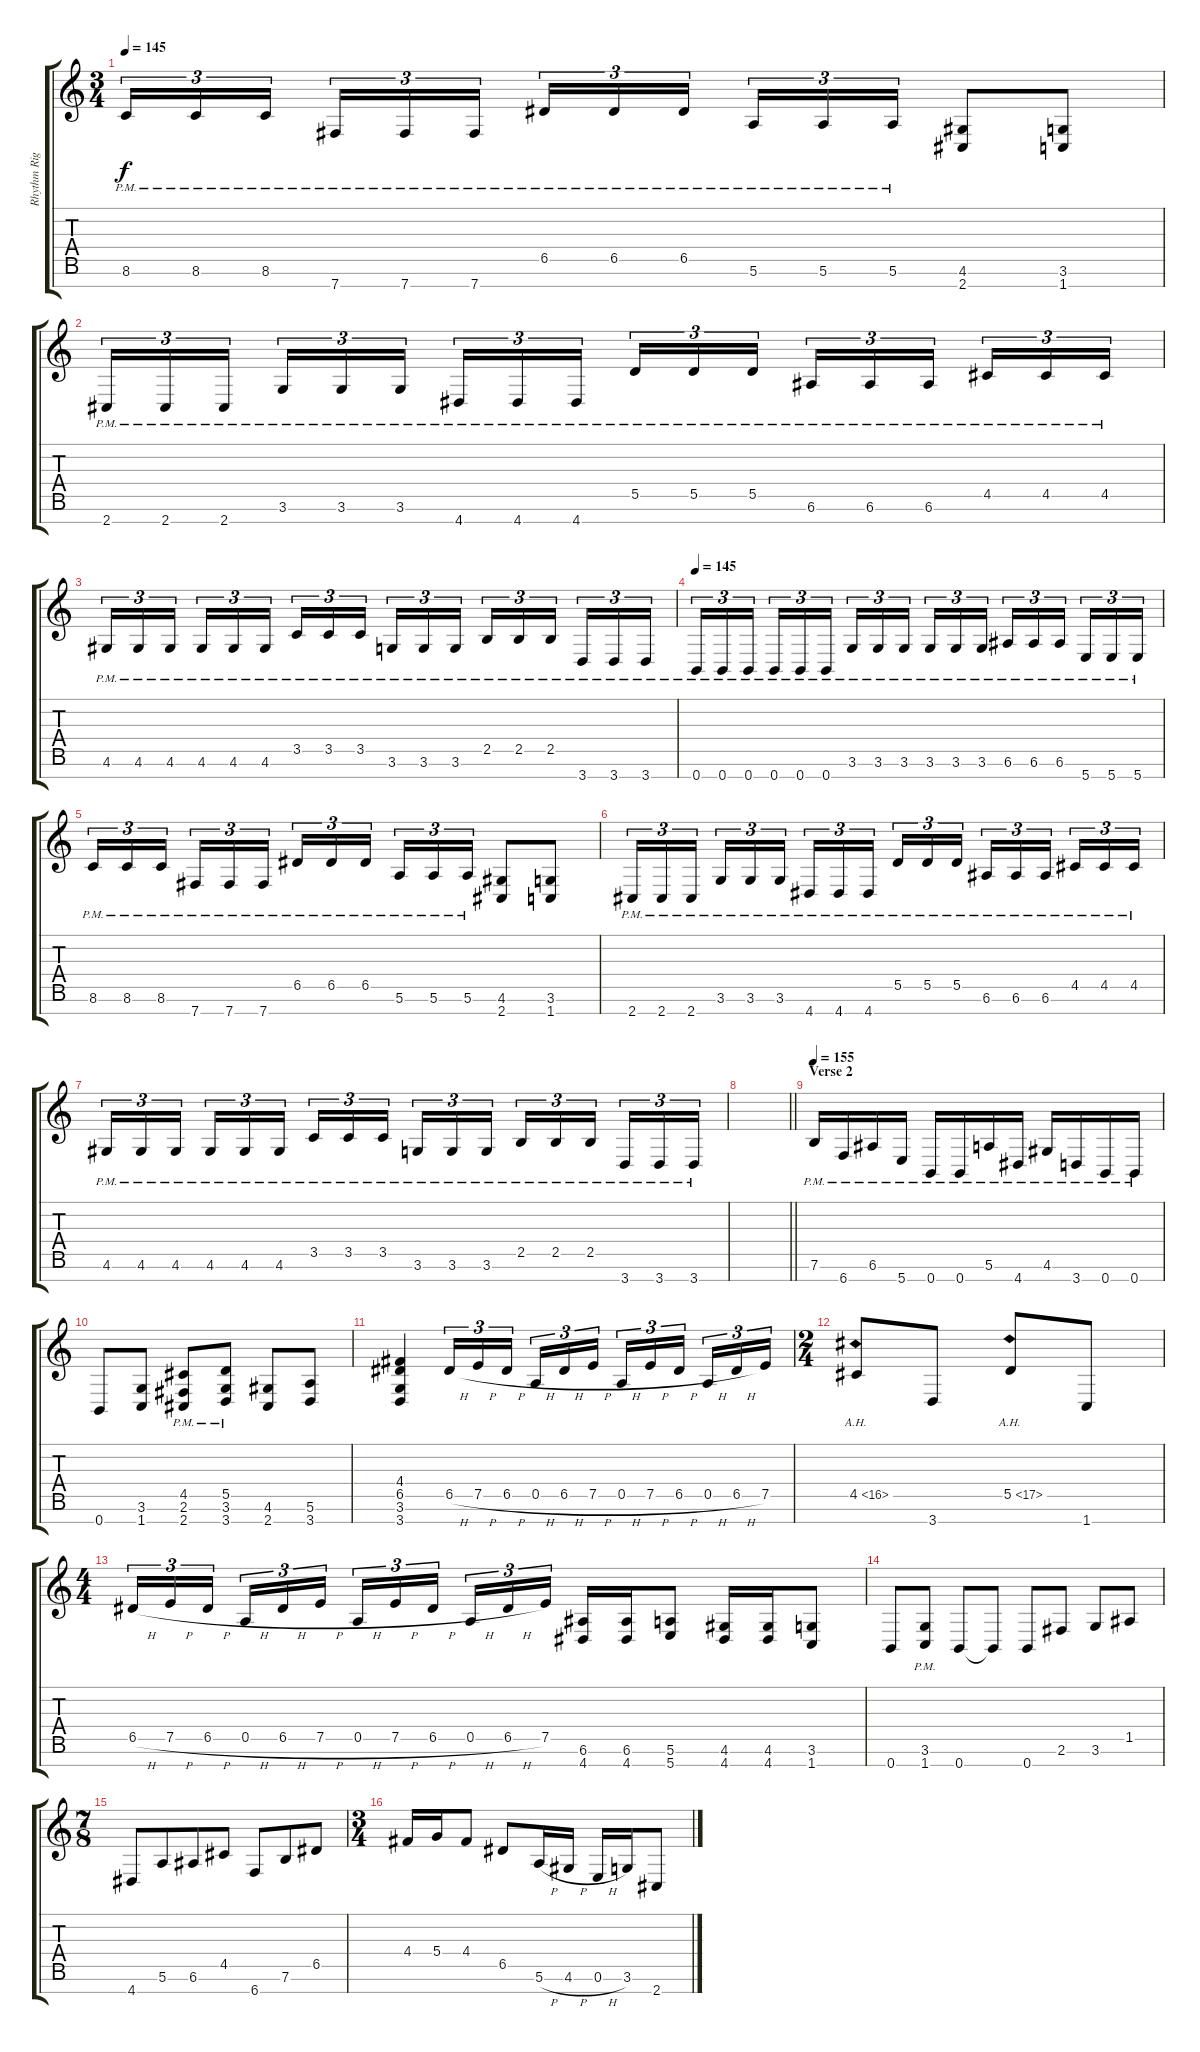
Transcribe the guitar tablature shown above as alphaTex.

\track ("Rhythm Right" "Rhythm Rig") {instrument overdrivenguitar}
\staff {score tabs}
\tuning (E4 B3 G3 D3 A2 E2 B1) {hide}
\ts (3 4)
\tempo 145
\clef g2
\ks c
8.6{pm}.16{tu (3 2) dy f} 8.6{pm}.16{tu (3 2)} 8.6{pm}.16{tu (3 2)} 7.7{pm}.16{tu (3 2)} 7.7{pm}.16{tu (3 2)} 7.7{pm}.16{tu (3 2)} 6.5{pm}.16{tu (3 2)} 6.5{pm}.16{tu (3 2)} 6.5{pm}.16{tu (3 2)} 5.6{pm}.16{tu (3 2)} 5.6{pm}.16{tu (3 2)} 5.6{pm}.16{tu (3 2)} (4.6 2.7).8 (3.6 1.7).8 |
2.7{pm}.16{tu (3 2)} 2.7{pm}.16{tu (3 2)} 2.7{pm}.16{tu (3 2)} 3.6{pm}.16{tu (3 2)} 3.6{pm}.16{tu (3 2)} 3.6{pm}.16{tu (3 2)} 4.7{pm}.16{tu (3 2)} 4.7{pm}.16{tu (3 2)} 4.7{pm}.16{tu (3 2)} 5.5{pm}.16{tu (3 2)} 5.5{pm}.16{tu (3 2)} 5.5{pm}.16{tu (3 2)} 6.6{pm}.16{tu (3 2)} 6.6{pm}.16{tu (3 2)} 6.6{pm}.16{tu (3 2)} 4.5{pm}.16{tu (3 2)} 4.5{pm}.16{tu (3 2)} 4.5{pm}.16{tu (3 2)} |
4.6{pm}.16{tu (3 2)} 4.6{pm}.16{tu (3 2)} 4.6{pm}.16{tu (3 2)} 4.6{pm}.16{tu (3 2)} 4.6{pm}.16{tu (3 2)} 4.6{pm}.16{tu (3 2)} 3.5{pm}.16{tu (3 2)} 3.5{pm}.16{tu (3 2)} 3.5{pm}.16{tu (3 2)} 3.6{pm}.16{tu (3 2)} 3.6{pm}.16{tu (3 2)} 3.6{pm}.16{tu (3 2)} 2.5{pm}.16{tu (3 2)} 2.5{pm}.16{tu (3 2)} 2.5{pm}.16{tu (3 2)} 3.7{pm}.16{tu (3 2)} 3.7{pm}.16{tu (3 2)} 3.7{pm}.16{tu (3 2)} |
\tempo 145
0.7{pm}.16{tu (3 2)} 0.7{pm}.16{tu (3 2)} 0.7{pm}.16{tu (3 2)} 0.7{pm}.16{tu (3 2)} 0.7{pm}.16{tu (3 2)} 0.7{pm}.16{tu (3 2)} 3.6{pm}.16{tu (3 2)} 3.6{pm}.16{tu (3 2)} 3.6{pm}.16{tu (3 2)} 3.6{pm}.16{tu (3 2)} 3.6{pm}.16{tu (3 2)} 3.6{pm}.16{tu (3 2)} 6.6{pm}.16{tu (3 2)} 6.6{pm}.16{tu (3 2)} 6.6{pm}.16{tu (3 2)} 5.7{pm}.16{tu (3 2)} 5.7{pm}.16{tu (3 2)} 5.7{pm}.16{tu (3 2)} |
8.6{pm}.16{tu (3 2)} 8.6{pm}.16{tu (3 2)} 8.6{pm}.16{tu (3 2)} 7.7{pm}.16{tu (3 2)} 7.7{pm}.16{tu (3 2)} 7.7{pm}.16{tu (3 2)} 6.5{pm}.16{tu (3 2)} 6.5{pm}.16{tu (3 2)} 6.5{pm}.16{tu (3 2)} 5.6{pm}.16{tu (3 2)} 5.6{pm}.16{tu (3 2)} 5.6{pm}.16{tu (3 2)} (4.6 2.7).8 (3.6 1.7).8 |
2.7{pm}.16{tu (3 2)} 2.7{pm}.16{tu (3 2)} 2.7{pm}.16{tu (3 2)} 3.6{pm}.16{tu (3 2)} 3.6{pm}.16{tu (3 2)} 3.6{pm}.16{tu (3 2)} 4.7{pm}.16{tu (3 2)} 4.7{pm}.16{tu (3 2)} 4.7{pm}.16{tu (3 2)} 5.5{pm}.16{tu (3 2)} 5.5{pm}.16{tu (3 2)} 5.5{pm}.16{tu (3 2)} 6.6{pm}.16{tu (3 2)} 6.6{pm}.16{tu (3 2)} 6.6{pm}.16{tu (3 2)} 4.5{pm}.16{tu (3 2)} 4.5{pm}.16{tu (3 2)} 4.5{pm}.16{tu (3 2)} |
4.6{pm}.16{tu (3 2)} 4.6{pm}.16{tu (3 2)} 4.6{pm}.16{tu (3 2)} 4.6{pm}.16{tu (3 2)} 4.6{pm}.16{tu (3 2)} 4.6{pm}.16{tu (3 2)} 3.5{pm}.16{tu (3 2)} 3.5{pm}.16{tu (3 2)} 3.5{pm}.16{tu (3 2)} 3.6{pm}.16{tu (3 2)} 3.6{pm}.16{tu (3 2)} 3.6{pm}.16{tu (3 2)} 2.5{pm}.16{tu (3 2)} 2.5{pm}.16{tu (3 2)} 2.5{pm}.16{tu (3 2)} 3.7{pm}.16{tu (3 2)} 3.7{pm}.16{tu (3 2)} 3.7{pm}.16{tu (3 2)} |
\barLineRight lightlight
|
\section ("" "Verse 2")
\tempo 155
7.6{pm}.16 6.7{pm}.16 6.6{pm}.16 5.7{pm}.16 0.7{pm}.16 0.7{pm}.16 5.6{pm}.16 4.7{pm}.16 4.6{pm}.16 3.7{pm}.16 0.7{pm}.16 0.7{pm}.16 |
0.7.8 (3.6 1.7).8 (4.5{pm} 2.6{pm} 2.7{pm}).8 (5.5{pm} 3.6{pm} 3.7{pm}).8 (4.6 2.7).8 (5.6 3.7).8 |
(4.4 6.5 3.6 3.7).4 6.5{h}.16{tu (3 2)} 7.5{h}.16{tu (3 2)} 6.5{h}.16{tu (3 2)} 0.5{h}.16{tu (3 2)} 6.5{h}.16{tu (3 2)} 7.5{h}.16{tu (3 2)} 0.5{h}.16{tu (3 2)} 7.5{h}.16{tu (3 2)} 6.5{h}.16{tu (3 2)} 0.5{h}.16{tu (3 2)} 6.5{h}.16{tu (3 2)} 7.5.16{tu (3 2)} |
\ts (2 4)
4.5{ah 12}.8 3.7.8 5.5{ah 12}.8 1.7.8 |
\ts (4 4)
6.5{h}.16{tu (3 2)} 7.5{h}.16{tu (3 2)} 6.5{h}.16{tu (3 2)} 0.5{h}.16{tu (3 2)} 6.5{h}.16{tu (3 2)} 7.5{h}.16{tu (3 2)} 0.5{h}.16{tu (3 2)} 7.5{h}.16{tu (3 2)} 6.5{h}.16{tu (3 2)} 0.5{h}.16{tu (3 2)} 6.5{h}.16{tu (3 2)} 7.5.16{tu (3 2)} (6.6 4.7).16 (6.6 4.7).16 (5.6 5.7).8 (4.6 4.7).16 (4.6 4.7).16 (3.6 1.7).8 |
0.7.8 (3.6{pm} 1.7{pm}).8 0.7.8 0.7{t}.8 0.7.8 2.6.8 3.6.8 1.5.8 |
\ts (7 8)
4.7.8 5.6.8 6.6.8 4.5.8 6.7.8 7.6.8 6.5.8 |
\ts (3 4)
4.4.16 5.4.16 4.4.8 6.5.8 5.6{h}.16 4.6{h}.16 0.6{h}.16 3.6.16 2.7.8
